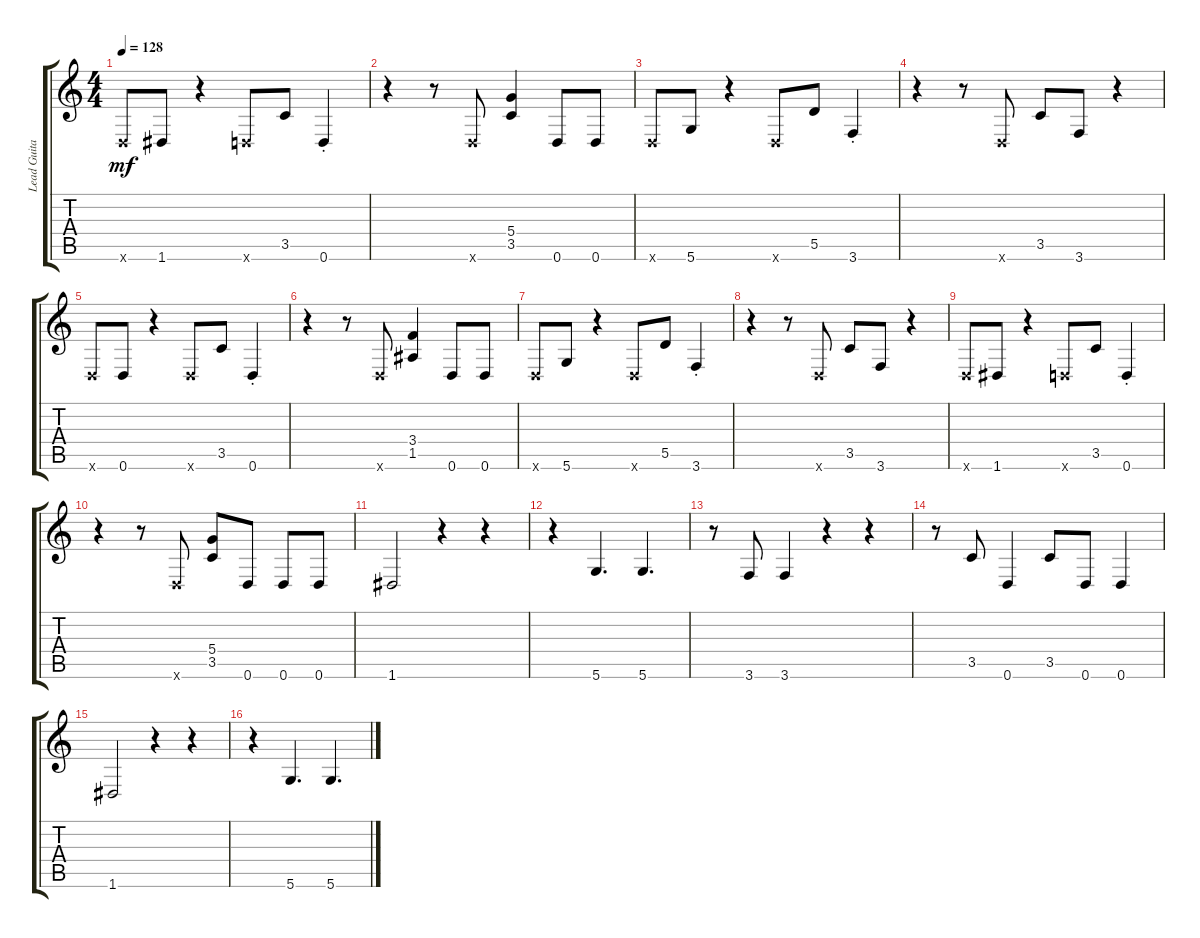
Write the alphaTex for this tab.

\track ("Lead Guitar" "Lead Guita") {instrument distortionguitar}
\staff {score tabs}
\tuning (D4 A3 G3 D3 A2 D2) {hide}
\ts (4 4)
\tempo 128
\clef g2
\ks c
0.6{x}.8{dy mf} 1.6.8 r.4 0.6{x}.8 3.5.8 0.6{st}.4 |
r.4 r.8 0.6{x}.8 (5.4 3.5).4 0.6.8 0.6.8 |
0.6{x}.8 5.6.8 r.4 0.6{x}.8 5.5.8 3.6{st}.4 |
r.4 r.8 0.6{x}.8 3.5.8 3.6.8 r.4 |
0.6{x}.8 0.6.8 r.4 0.6{x}.8 3.5.8 0.6{st}.4 |
r.4 r.8 0.6{x}.8 (3.4 1.5).4 0.6.8 0.6.8 |
0.6{x}.8 5.6.8 r.4 0.6{x}.8 5.5.8 3.6{st}.4 |
r.4 r.8 0.6{x}.8 3.5.8 3.6.8 r.4 |
0.6{x}.8 1.6.8 r.4 0.6{x}.8 3.5.8 0.6{st}.4 |
r.4 r.8 0.6{x}.8 (5.4 3.5).8 0.6.8 0.6.8 0.6.8 |
1.6.2 r.4 r.4 |
r.4 5.6.4{d} 5.6.4{d} |
r.8 3.6.8 3.6.4 r.4 r.4 |
r.8 3.5.8 0.6.4 3.5.8 0.6.8 0.6.4 |
1.6.2 r.4 r.4 |
r.4 5.6.4{d} 5.6.4{d}
